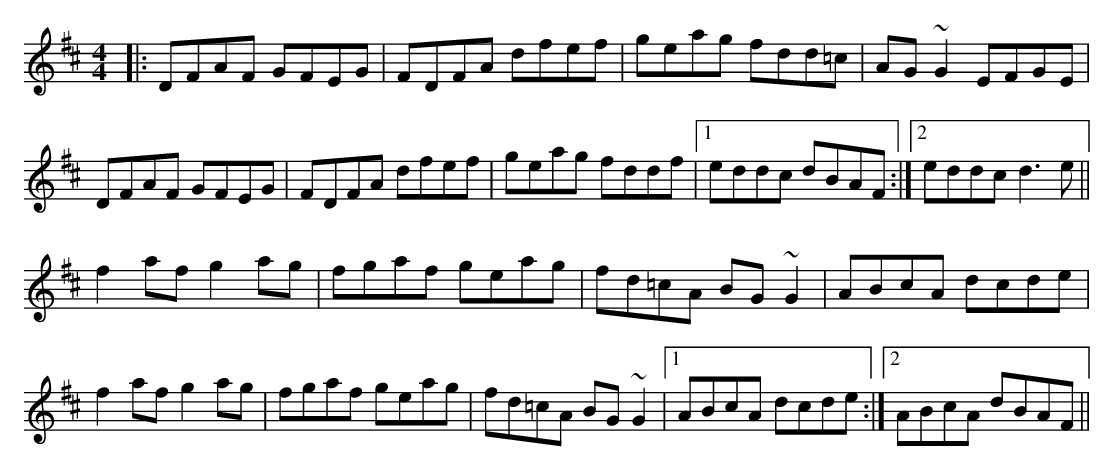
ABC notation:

X:1
M:4/4
K:D
|:DFAF GFEG|FDFA dfef|geag fdd=c|AG~G2 EFGE|
DFAF GFEG|FDFA dfef|geag fddf|1 eddc dBAF:|2 eddc d3e||
f2af g2ag|fgaf geag|fd=cA BG~G2|ABcA dcde|
f2af g2ag|fgaf geag|fd=cA BG~G2|1 ABcA dcde:|2 ABcA dBAF||
